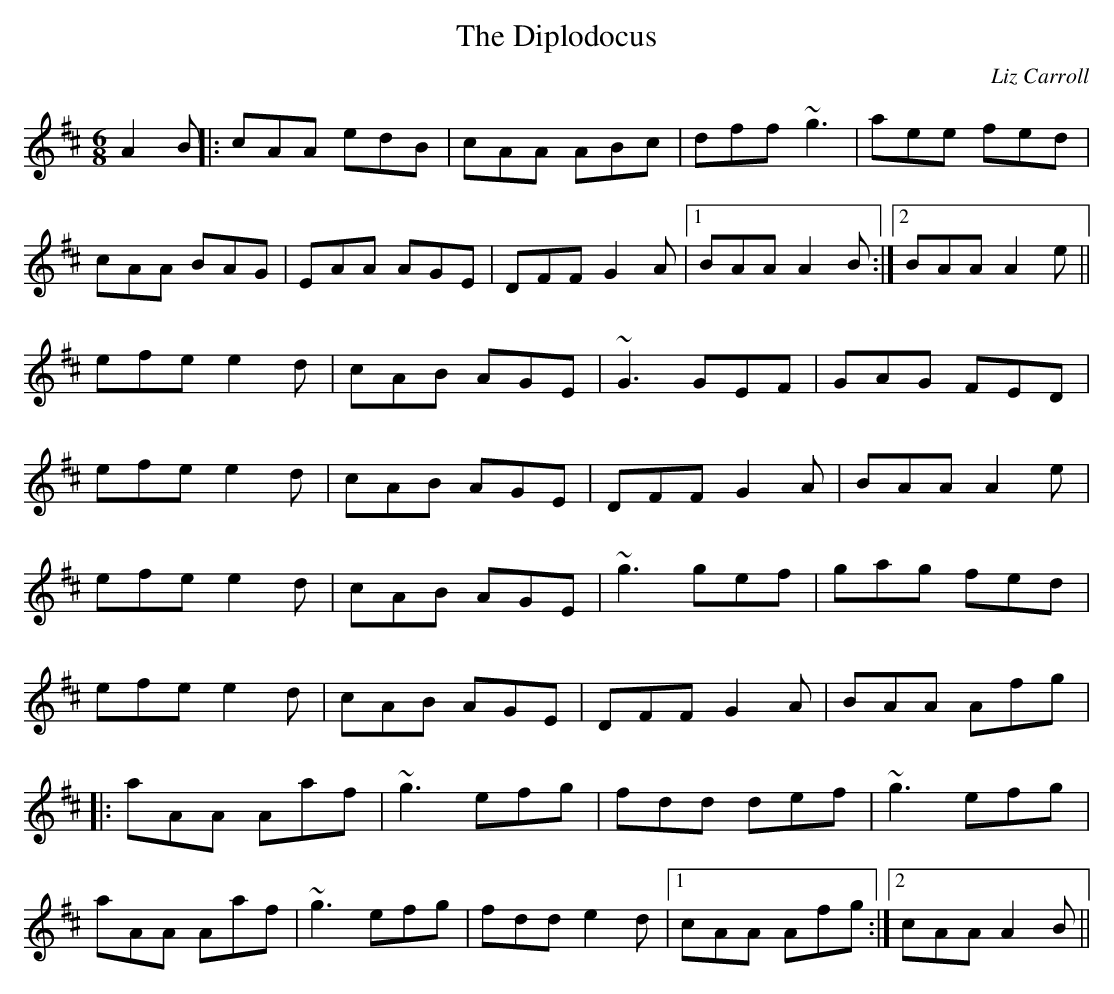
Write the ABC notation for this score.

X:1
T:Diplodocus, The
C:Liz Carroll
M:6/8
L:1/8
K:AMix
A2B||:cAA edB|cAA ABc|dff ~g3|aee fed|
cAA BAG|EAA AGE|DFF G2A|1 BAA A2B:|2 BAA A2e||
efe e2d|cAB AGE|~G3 GEF|GAG FED|
efe e2d|cAB AGE|DFF G2A|BAA A2e|
efe e2d|cAB AGE|~g3 gef|gag fed|
efe e2d|cAB AGE|DFF G2A|BAA Afg|
||:aAA Aaf|~g3 efg|fdd def|~g3 efg|
aAA Aaf|~g3 efg|fdd e2d|1 cAA Afg:|2cAA A2B||
